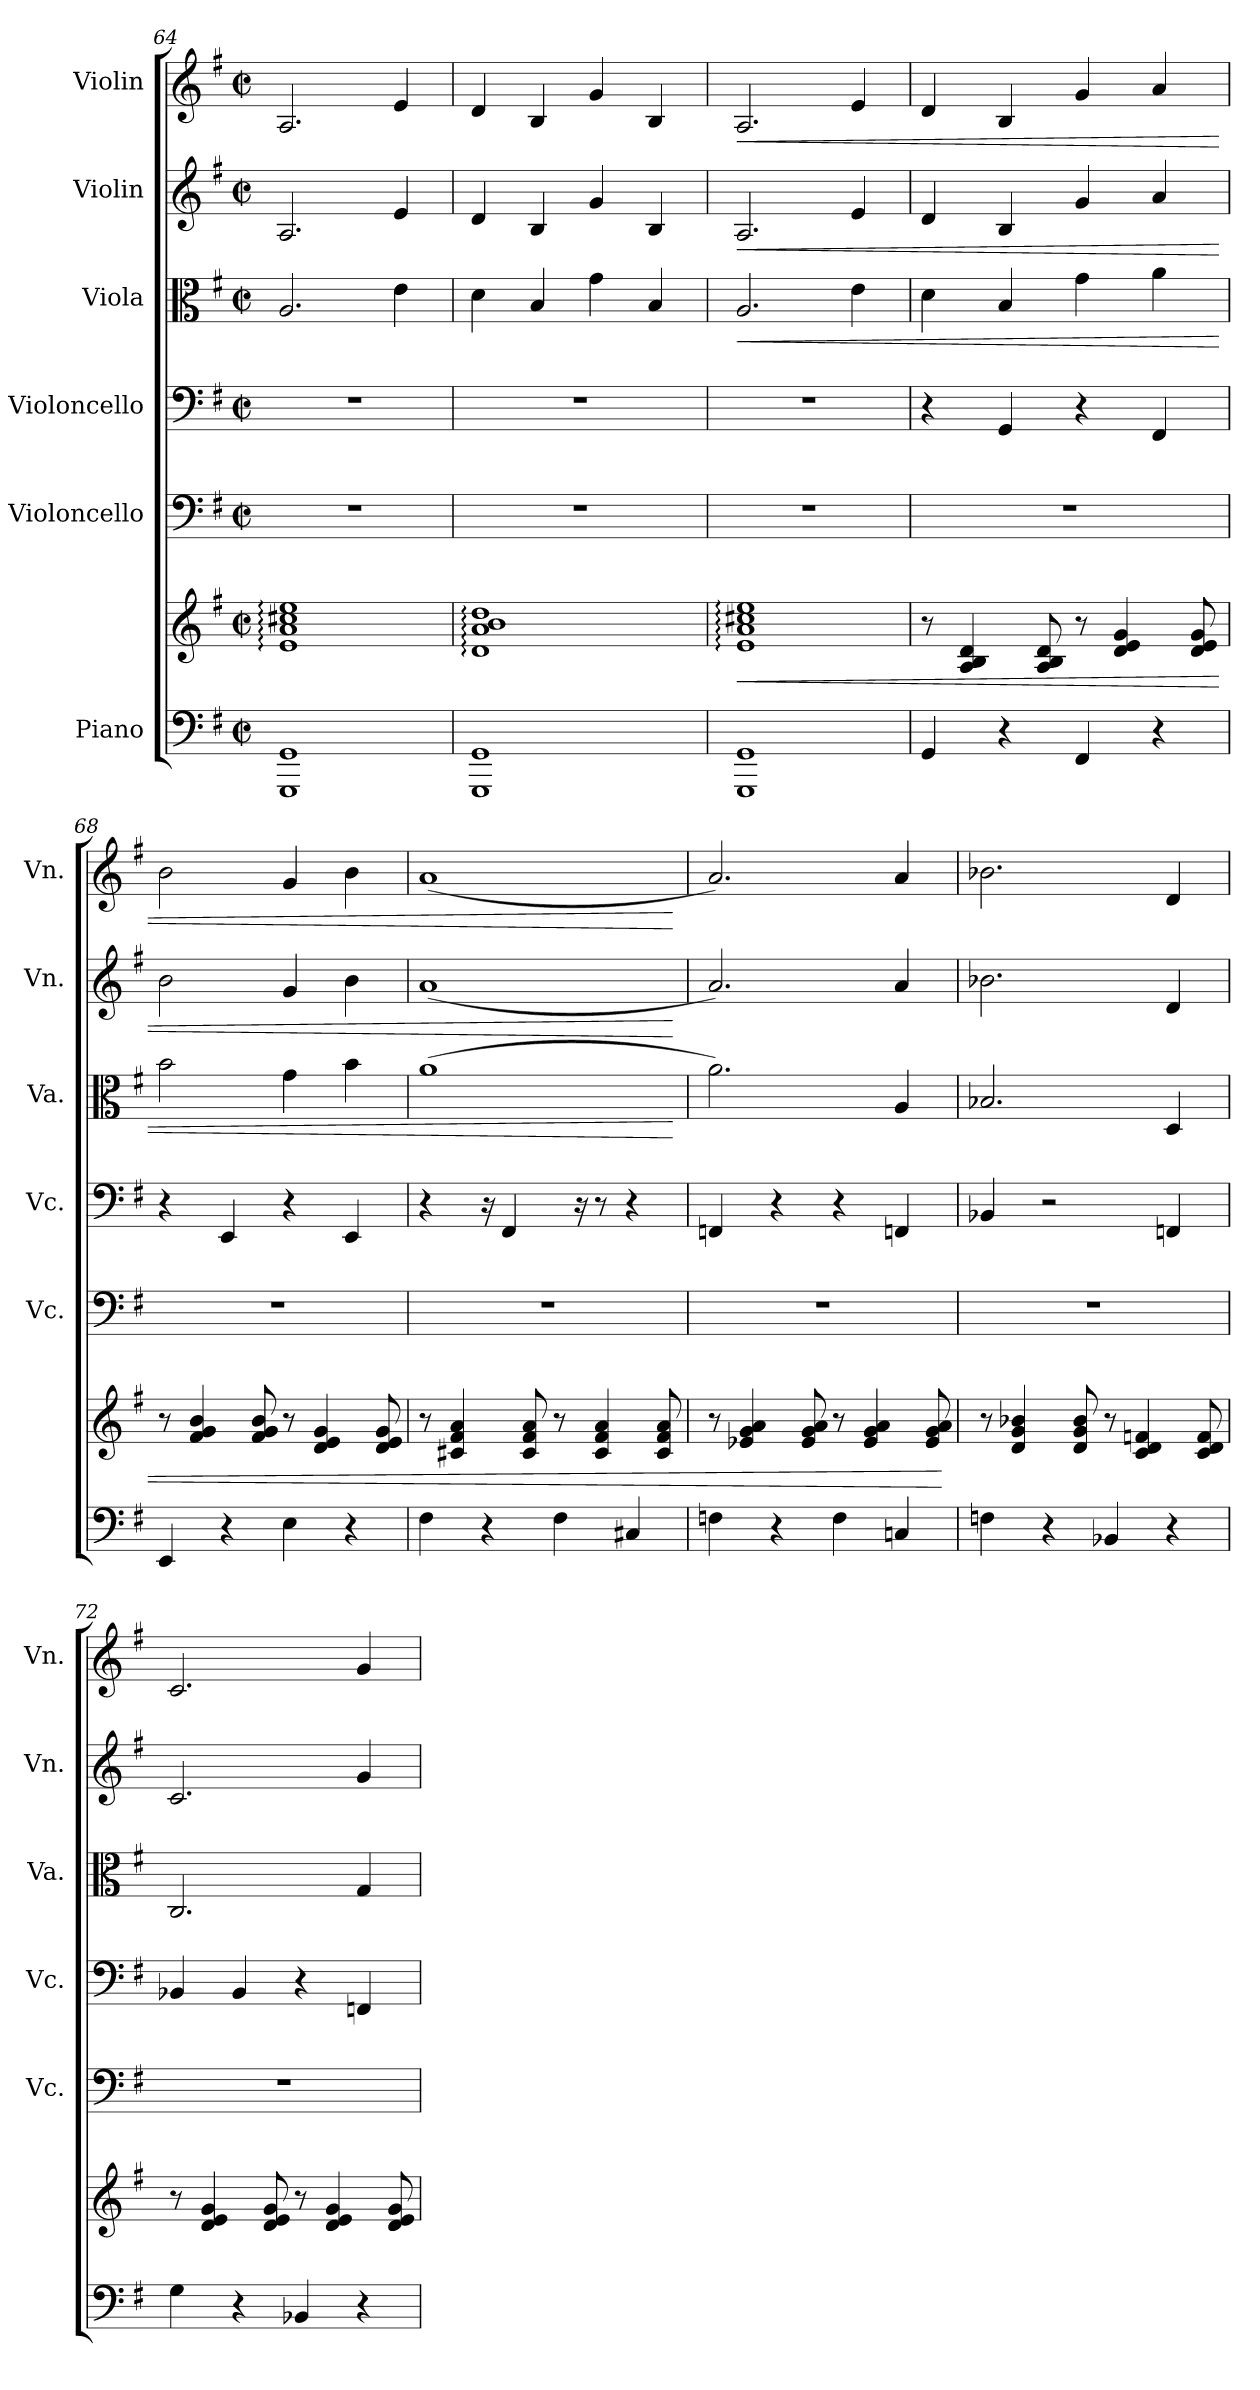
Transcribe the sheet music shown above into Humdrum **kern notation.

**kern	**kern	**dynam	**kern	**kern	**kern	**dynam	**kern	**dynam	**kern	**dynam
*part6	*part6	*part6	*part5	*part4	*part3	*part3	*part2	*part2	*part1	*part1
*staff7	*staff6	*staff6/7	*staff5	*staff4	*staff3	*staff3	*staff2	*staff2	*staff1	*staff1
*I"Piano	*	*	*I"Violoncello	*I"Violoncello	*I"Viola	*	*I"Violin	*	*I"Violin	*
*	*	*	*I'Vc.	*I'Vc.	*I'Va.	*	*I'Vn.	*	*I'Vn.	*
!!LO:PB:g=z
*clefF4	*clefG2	*	*clefF4	*clefF4	*clefC3	*	*clefG2	*	*clefG2	*
*k[f#]	*k[f#]	*	*k[f#]	*k[f#]	*k[f#]	*	*k[f#]	*	*k[f#]	*
*M2/2	*M2/2	*	*M2/2	*M2/2	*M2/2	*	*M2/2	*	*M2/2	*
*met(c|)	*met(c|)	*	*met(c|)	*met(c|)	*met(c|)	*	*met(c|)	*	*met(c|)	*
=64	=64	=64	=64	=64	=64	=64	=64	=64	=64	=64
1GGG 1GG	1e: 1a: 1cc#X: 1ee:	.	1r	1r	2.A/	.	2.A/	.	2.A/	.
.	.	.	.	.	4e\	.	4e/	.	4e/	.
=65	=65	=65	=65	=65	=65	=65	=65	=65	=65	=65
1GGG 1GG	1d: 1a: 1b: 1dd:	.	1r	1r	4d\	.	4d/	.	4d/	.
.	.	.	.	.	4B/	.	4B/	.	4B/	.
.	.	.	.	.	4g\	.	4g/	.	4g/	.
.	.	.	.	.	4B/	.	4B/	.	4B/	.
=66	=66	=66	=66	=66	=66	=66	=66	=66	=66	=66
!	!	!LO:HP:b	!	!	!	!LO:HP:b	!	!LO:HP:b	!	!LO:HP:b
1GGG 1GG	1e: 1a: 1cc#X: 1ee:	<	1r	1r	2.A/	<	2.A/	<	2.A/	<
*	*	*	*	*	*	*	*	*	*MM170	*
.	.	.	.	.	4e\	.	4e/	.	4e/	.
=67	=67	=67	=67	=67	=67	=67	=67	=67	=67	=67
4GG/	8r	.	1r	4r	4d\	.	4d/	.	4d/	.
.	4A/ 4B/ 4d/	.	.	.	.	.	.	.	.	.
4r	.	.	.	4GG/	4B/	.	4B/	.	4B/	.
.	8A/ 8B/ 8d/	.	.	.	.	.	.	.	.	.
4FF#/	8r	.	.	4r	4g\	.	4g/	.	4g/	.
.	4d/ 4e/ 4g/	.	.	.	.	.	.	.	.	.
4r	.	.	.	4FF#/	4a\	.	4a/	.	4a/	.
.	8d/ 8e/ 8g/	.	.	.	.	.	.	.	.	.
=68	=68	=68	=68	=68	=68	=68	=68	=68	=68	=68
4EE/	8r	.	1r	4r	2b\	.	2b\	.	2b\	.
.	4f#/ 4g/ 4b/	.	.	.	.	.	.	.	.	.
4r	.	.	.	4EE/	.	.	.	.	.	.
.	8f#/ 8g/ 8b/	.	.	.	.	.	.	.	.	.
4E\	8r	.	.	4r	4g\	.	4g/	.	4g/	.
.	4d/ 4e/ 4g/	.	.	.	.	.	.	.	.	.
4r	.	.	.	4EE/	4b\	.	4b\	.	4b\	.
.	8d/ 8e/ 8g/	.	.	.	.	.	.	.	.	.
=69	=69	=69	=69	=69	=69	=69	=69	=69	=69	=69
4F#\	8r	.	1r	4r	(1a	.	(1a	.	(1a	.
.	4c#X/ 4f#/ 4a/	.	.	.	.	.	.	.	.	.
4r	.	.	.	16r	.	.	.	.	.	.
.	.	.	.	4FF#/	.	.	.	.	.	.
.	8c#/ 8f#/ 8a/	.	.	.	.	.	.	.	.	.
4F#\	8r	.	.	.	.	.	.	.	.	.
.	.	.	.	16r	.	.	.	.	.	.
.	4c#/ 4f#/ 4a/	.	.	8r	.	.	.	.	.	.
4C#X/	.	.	.	4r	.	.	.	.	.	.
.	8c#/ 8f#/ 8a/	.	.	.	.	.	.	.	.	.
.	.	.	.	.	.	[	.	[	.	[
!!LO:LB:g=z
=70	=70	=70	=70	=70	=70	=70	=70	=70	=70	=70
4Fn\	8r	.	1r	4FFn/	2.a\)	.	2.a/)	.	2.a/)	.
.	4e-X/ 4g/ 4a/	.	.	.	.	.	.	.	.	.
4r	.	.	.	4r	.	.	.	.	.	.
.	8e-/ 8g/ 8a/	.	.	.	.	.	.	.	.	.
4F\	8r	.	.	4r	.	.	.	.	.	.
.	4e-/ 4g/ 4a/	.	.	.	.	.	.	.	.	.
4Cn/	.	.	.	4FFn/	4A/	.	4a/	.	4a/	.
.	8e-/ 8g/ 8a/	.	.	.	.	.	.	.	.	.
.	.	[	.	.	.	.	.	.	.	.
=71	=71	=71	=71	=71	=71	=71	=71	=71	=71	=71
4Fn\	8r	.	1r	4BB-X/	2.B-X/	.	2.b-X\	.	2.b-X\	.
.	4d/ 4g/ 4b-X/	.	.	.	.	.	.	.	.	.
4r	.	.	.	2r	.	.	.	.	.	.
.	8d/ 8g/ 8b-/	.	.	.	.	.	.	.	.	.
4BB-X/	8r	.	.	.	.	.	.	.	.	.
.	4c/ 4d/ 4fn/	.	.	.	.	.	.	.	.	.
4r	.	.	.	4FFn/	4D/	.	4d/	.	4d/	.
.	8c/ 8d/ 8f/	.	.	.	.	.	.	.	.	.
=72	=72	=72	=72	=72	=72	=72	=72	=72	=72	=72
4G\	8r	.	1r	4BB-X/	2.C/	.	2.c/	.	2.c/	.
.	4d/ 4e/ 4g/	.	.	.	.	.	.	.	.	.
4r	.	.	.	4BB-/	.	.	.	.	.	.
.	8d/ 8e/ 8g/	.	.	.	.	.	.	.	.	.
4BB-X/	8r	.	.	4r	.	.	.	.	.	.
.	4d/ 4e/ 4g/	.	.	.	.	.	.	.	.	.
4r	.	.	.	4FFn/	4G/	.	4g/	.	4g/	.
.	8d/ 8e/ 8g/	.	.	.	.	.	.	.	.	.
=	=	=	=	=	=	=	=	=	=	=
*-	*-	*-	*-	*-	*-	*-	*-	*-	*-	*-
